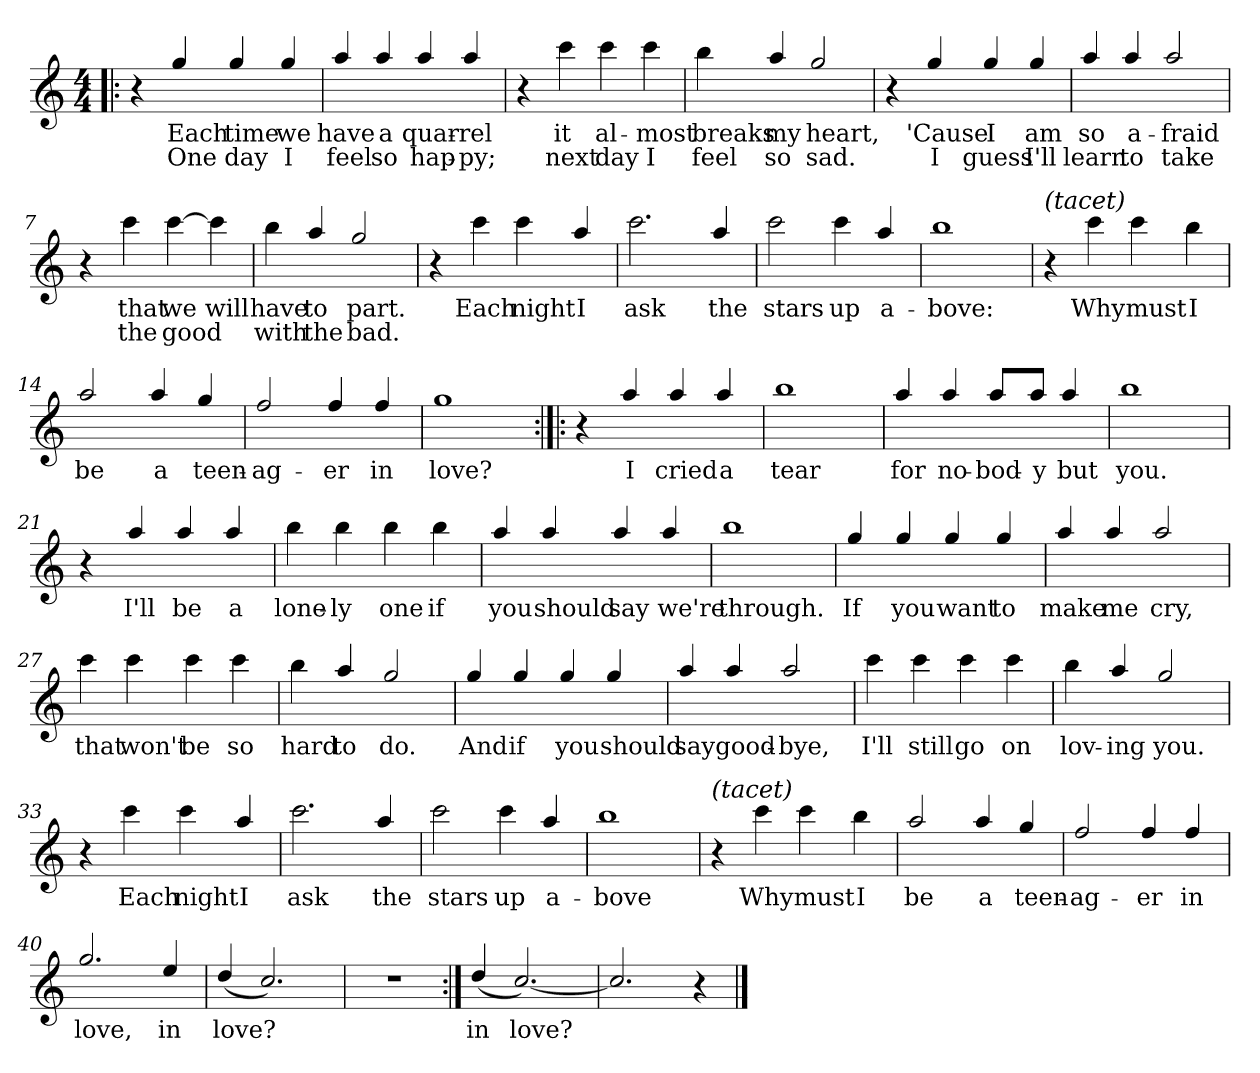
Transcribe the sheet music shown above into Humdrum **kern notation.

**kern	**text	**text
*part1	*part1	*part1
*staff1	*staff1	*staff1
*clefG2	*	*
*ITrd8c14	*	*
*k[]	*	*
*C:	*	*
*M4/4	*	*
=1!|:	=1!|:	=1!|:
4r	.	.
!	!LO:LY:b	!LO:LY:b
4g/	Each	One
!	!LO:LY:b	!LO:LY:b
4g/	time	day
!	!LO:LY:b	!LO:LY:b
4g/	we	I
=2	=2	=2
!	!LO:LY:b	!LO:LY:b
4a/	have	feel
!	!LO:LY:b	!LO:LY:b
4a/	a	so
!	!LO:LY:b	!LO:LY:b
4a/	quar-	hap-
!	!LO:LY:b	!LO:LY:b
4a/	-rel	-py;
=3	=3	=3
4r	.	.
!	!LO:LY:b	!LO:LY:b
4cc\	it	next
!	!LO:LY:b	!LO:LY:b
4cc\	al-	day
!	!LO:LY:b	!LO:LY:b
4cc\	-most	I
=4	=4	=4
!	!LO:LY:b	!LO:LY:b
4b\	breaks	feel
!	!LO:LY:b	!LO:LY:b
4a/	my	so
!	!LO:LY:b	!LO:LY:b
2g/	heart,	sad.
!!LO:LB:g=z
=5	=5	=5
4r	.	.
!	!LO:LY:b	!LO:LY:b
4g/	'Cause	I
!	!LO:LY:b	!LO:LY:b
4g/	I	guess
!	!LO:LY:b	!LO:LY:b
4g/	am	I'll
=6	=6	=6
!	!LO:LY:b	!LO:LY:b
4a/	so	learn
!	!LO:LY:b	!LO:LY:b
4a/	a-	to
!	!LO:LY:b	!LO:LY:b
2a/	-fraid	take
=7	=7	=7
4r	.	.
!	!LO:LY:b	!LO:LY:b
4cc\	that	the
!	!LO:LY:b	!LO:LY:b
[4cc\	we	good
!	!LO:LY:b	!
4cc\]	will	.
=8	=8	=8
!	!LO:LY:b	!LO:LY:b
4b\	have	with
!	!LO:LY:b	!LO:LY:b
4a/	to	the
!	!LO:LY:b	!LO:LY:b
2g/	part.	bad.
!!LO:LB:g=z
=9	=9	=9
4r	.	.
!	!LO:LY:b	!
4cc\	Each	.
!	!LO:LY:b	!
4cc\	night	.
!	!LO:LY:b	!
4a/	I	.
=10	=10	=10
!	!LO:LY:b	!
2.cc\	ask	.
!	!LO:LY:b	!
4a/	the	.
=11	=11	=11
!	!LO:LY:b	!
2cc\	stars	.
!	!LO:LY:b	!
4cc\	up	.
!	!LO:LY:b	!
4a/	a-	.
=12	=12	=12
!	!LO:LY:b	!
1b	-bove:	.
!!LO:LB:g=z
=13	=13	=13
!LO:TX:a:i:t=(tacet)	!	!
4r	.	.
!	!LO:LY:b	!
4cc\	Why	.
!	!LO:LY:b	!
4cc\	must	.
!	!LO:LY:b	!
4b\	I	.
=14	=14	=14
!	!LO:LY:b	!
2a/	be	.
!	!LO:LY:b	!
4a/	a	.
!	!LO:LY:b	!
4g/	teen-	.
=15	=15	=15
!	!LO:LY:b	!
2f/	-ag-	.
!	!LO:LY:b	!
4f/	-er	.
!	!LO:LY:b	!
4f/	in	.
=16	=16	=16
!	!LO:LY:b	!
1g	love?	.
!!LO:LB:g=z
=17:|!|:	=17:|!|:	=17:|!|:
4r	.	.
!	!LO:LY:b	!
4a/	I	.
!	!LO:LY:b	!
4a/	cried	.
!	!LO:LY:b	!
4a/	a	.
=18	=18	=18
!	!LO:LY:b	!
1b	tear	.
=19	=19	=19
!	!LO:LY:b	!
4a/	for	.
!	!LO:LY:b	!
4a/	no-	.
!	!LO:LY:b	!
8a/L	-bod-	.
!	!LO:LY:b	!
8a/J	-y	.
!	!LO:LY:b	!
4a/	but	.
=20	=20	=20
!	!LO:LY:b	!
1b	you.	.
!!LO:LB:g=z
=21	=21	=21
4r	.	.
!	!LO:LY:b	!
4a/	I'll	.
!	!LO:LY:b	!
4a/	be	.
!	!LO:LY:b	!
4a/	a	.
=22	=22	=22
!	!LO:LY:b	!
4b\	lone-	.
!	!LO:LY:b	!
4b\	-ly	.
!	!LO:LY:b	!
4b\	one	.
!	!LO:LY:b	!
4b\	if	.
=23	=23	=23
!	!LO:LY:b	!
4a/	you	.
!	!LO:LY:b	!
4a/	should	.
!	!LO:LY:b	!
4a/	say	.
!	!LO:LY:b	!
4a/	we're	.
=24	=24	=24
!	!LO:LY:b	!
1b	through.	.
!!LO:LB:g=z
=25	=25	=25
!	!LO:LY:b	!
4g/	If	.
!	!LO:LY:b	!
4g/	you	.
!	!LO:LY:b	!
4g/	want	.
!	!LO:LY:b	!
4g/	to	.
=26	=26	=26
!	!LO:LY:b	!
4a/	make	.
!	!LO:LY:b	!
4a/	me	.
!	!LO:LY:b	!
2a/	cry,	.
=27	=27	=27
!	!LO:LY:b	!
4cc\	that	.
!	!LO:LY:b	!
4cc\	won't	.
!	!LO:LY:b	!
4cc\	be	.
!	!LO:LY:b	!
4cc\	so	.
=28	=28	=28
!	!LO:LY:b	!
4b\	hard	.
!	!LO:LY:b	!
4a/	to	.
!	!LO:LY:b	!
2g/	do.	.
!!LO:LB:g=z
=29	=29	=29
!	!LO:LY:b	!
4g/	And	.
!	!LO:LY:b	!
4g/	if	.
!	!LO:LY:b	!
4g/	you	.
!	!LO:LY:b	!
4g/	should	.
=30	=30	=30
!	!LO:LY:b	!
4a/	say	.
!	!LO:LY:b	!
4a/	good-	.
!	!LO:LY:b	!
2a/	-bye,	.
=31	=31	=31
!	!LO:LY:b	!
4cc\	I'll	.
!	!LO:LY:b	!
4cc\	still	.
!	!LO:LY:b	!
4cc\	go	.
!	!LO:LY:b	!
4cc\	on	.
=32	=32	=32
!	!LO:LY:b	!
4b\	lov-	.
!	!LO:LY:b	!
4a/	-ing	.
!	!LO:LY:b	!
2g/	you.	.
!!LO:LB:g=z
=33	=33	=33
4r	.	.
!	!LO:LY:b	!
4cc\	Each	.
!	!LO:LY:b	!
4cc\	night	.
!	!LO:LY:b	!
4a/	I	.
=34	=34	=34
!	!LO:LY:b	!
2.cc\	ask	.
!	!LO:LY:b	!
4a/	the	.
=35	=35	=35
!	!LO:LY:b	!
2cc\	stars	.
!	!LO:LY:b	!
4cc\	up	.
!	!LO:LY:b	!
4a/	a-	.
=36	=36	=36
!	!LO:LY:b	!
1b	-bove	.
!!LO:LB:g=z
=37	=37	=37
!LO:TX:a:i:t=(tacet)	!	!
4r	.	.
!	!LO:LY:b	!
4cc\	Why	.
!	!LO:LY:b	!
4cc\	must	.
!	!LO:LY:b	!
4b\	I	.
=38	=38	=38
!	!LO:LY:b	!
2a/	be	.
!	!LO:LY:b	!
4a/	a	.
!	!LO:LY:b	!
4g/	teen-	.
=39	=39	=39
!	!LO:LY:b	!
2f/	-ag-	.
!	!LO:LY:b	!
4f/	-er	.
!	!LO:LY:b	!
4f/	in	.
=40	=40	=40
!	!LO:LY:b	!
2.g/	love,	.
!	!LO:LY:b	!
4e/	in	.
!!LO:LB:g=z
=41	=41	=41
!	!LO:LY:b	!
(<4d/	love?	.
2.c/)	.	.
=42	=42	=42
1r	.	.
=43:|!	=43:|!	=43:|!
!	!LO:LY:b	!
(<4d/	in	.
!	!LO:LY:b	!
[2.c/)	love?	.
=44	=44	=44
2.c/]	.	.
4r	.	.
==	==	==
*-	*-	*-
